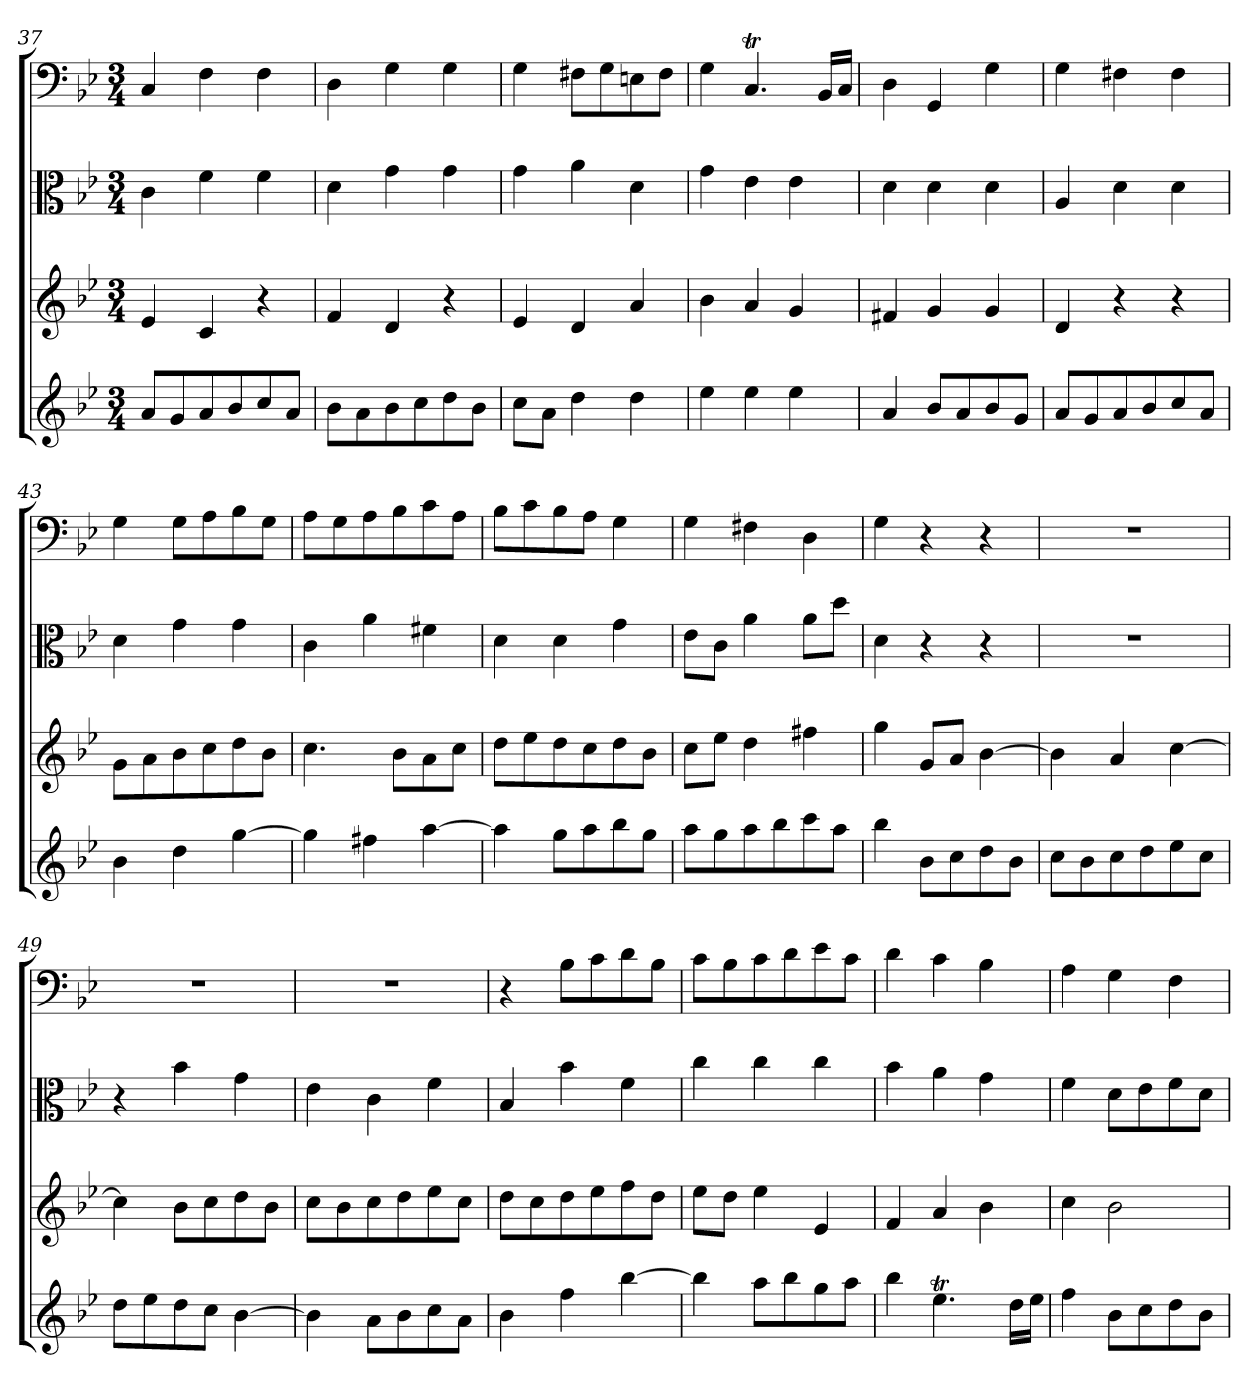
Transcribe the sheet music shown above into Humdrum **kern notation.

**kern	**kern	**kern	**kern
*part4	*part3	*part2	*part1
*staff4	*staff3	*staff2	*staff1
*clefG2	*clefG2	*clefC3	*clefF4
*k[b-e-]	*k[b-e-]	*k[b-e-]	*k[b-e-]
*g:	*g:	*g:	*g:
*M3/4	*M3/4	*M3/4	*M3/4
=37	=37	=37	=37
8a/L	4e-/	4c\	4C/
8g/	.	.	.
8a/	4c/	4f\	4F\
8b-/	.	.	.
8cc/	4r	4f\	4F\
8a/J	.	.	.
=38	=38	=38	=38
8b-\L	4f/	4d\	4D\
8a\	.	.	.
8b-\	4d/	4g\	4G\
8cc\	.	.	.
8dd\	4r	4g\	4G\
8b-\J	.	.	.
=39	=39	=39	=39
8cc\L	4e-/	4g\	4G\
8a\J	.	.	.
4dd\	4d/	4a\	8F#X\L
.	.	.	8G\
4dd\	4a/	4d\	8En\
.	.	.	8F#\J
=40	=40	=40	=40
4ee-\	4b-\	4g\	4G\
4ee-\	4a/	4e-\	4.CT/
4ee-\	4g/	4e-\	.
.	.	.	16BB-/LL
.	.	.	16C/JJ
=41	=41	=41	=41
4a/	4f#X/	4d\	4D\
8b-/L	4g/	4d\	4GG/
8a/	.	.	.
8b-/	4g/	4d\	4G\
8g/J	.	.	.
=42	=42	=42	=42
8a/L	4d/	4A/	4G\
8g/	.	.	.
8a/	4r	4d\	4F#X\
8b-/	.	.	.
8cc/	4r	4d\	4F#\
8a/J	.	.	.
=43	=43	=43	=43
4b-\	8g\L	4d\	4G\
.	8a\	.	.
4dd\	8b-\	4g\	8G\L
.	8cc\	.	8A\
[4gg\	8dd\	4g\	8B-\
.	8b-\J	.	8G\J
=44	=44	=44	=44
4gg\]	4.cc\	4c\	8A\L
.	.	.	8G\
4ff#X\	.	4a\	8A\
.	8b-\L	.	8B-\
[4aa\	8a\	4f#X\	8c\
.	8cc\J	.	8A\J
=45	=45	=45	=45
4aa\]	8dd\L	4d\	8B-\L
.	8ee-\	.	8c\
8gg\L	8dd\	4d\	8B-\
8aa\	8cc\	.	8A\J
8bb-\	8dd\	4g\	4G\
8gg\J	8b-\J	.	.
=46	=46	=46	=46
8aa\L	8cc\L	8e-\L	4G\
8gg\	8ee-\J	8c\J	.
8aa\	4dd\	4a\	4F#X\
8bb-\	.	.	.
8ccc\	4ff#X\	8a\L	4D\
8aa\J	.	8dd\J	.
=47	=47	=47	=47
4bb-\	4gg\	4d\	4G\
8b-\L	8g/L	4r	4r
8cc\	8a/J	.	.
8dd\	[4b-\	4r	4r
8b-\J	.	.	.
=48	=48	=48	=48
8cc\L	4b-\]	2.r	2.r
8b-\	.	.	.
8cc\	4a/	.	.
8dd\	.	.	.
8ee-\	[4cc\	.	.
8cc\J	.	.	.
=49	=49	=49	=49
8dd\L	4cc\]	4r	2.r
8ee-\	.	.	.
8dd\	8b-\L	4b-\	.
8cc\J	8cc\	.	.
[4b-\	8dd\	4g\	.
.	8b-\J	.	.
=50	=50	=50	=50
4b-\]	8cc\L	4e-\	2.r
.	8b-\	.	.
8a\L	8cc\	4c\	.
8b-\	8dd\	.	.
8cc\	8ee-\	4f\	.
8a\J	8cc\J	.	.
=51	=51	=51	=51
4b-\	8dd\L	4B-/	4r
.	8cc\	.	.
4ff\	8dd\	4b-\	8B-\L
.	8ee-\	.	8c\
[4bb-\	8ff\	4f\	8d\
.	8dd\J	.	8B-\J
=52	=52	=52	=52
4bb-\]	8ee-\L	4cc\	8c\L
.	8dd\J	.	8B-\
8aa\L	4ee-\	4cc\	8c\
8bb-\	.	.	8d\
8gg\	4e-/	4cc\	8e-\
8aa\J	.	.	8c\J
=53	=53	=53	=53
4bb-\	4f/	4b-\	4d\
4.ee-T\	4a/	4a\	4c\
.	4b-\	4g\	4B-\
16dd\LL	.	.	.
16ee-\JJ	.	.	.
=54	=54	=54	=54
4ff\	4cc\	4f\	4A\
8b-\L	2b-\	8d\L	4G\
8cc\	.	8e-\	.
8dd\	.	8f\	4F\
8b-\J	.	8d\J	.
=	=	=	=
*-	*-	*-	*-
